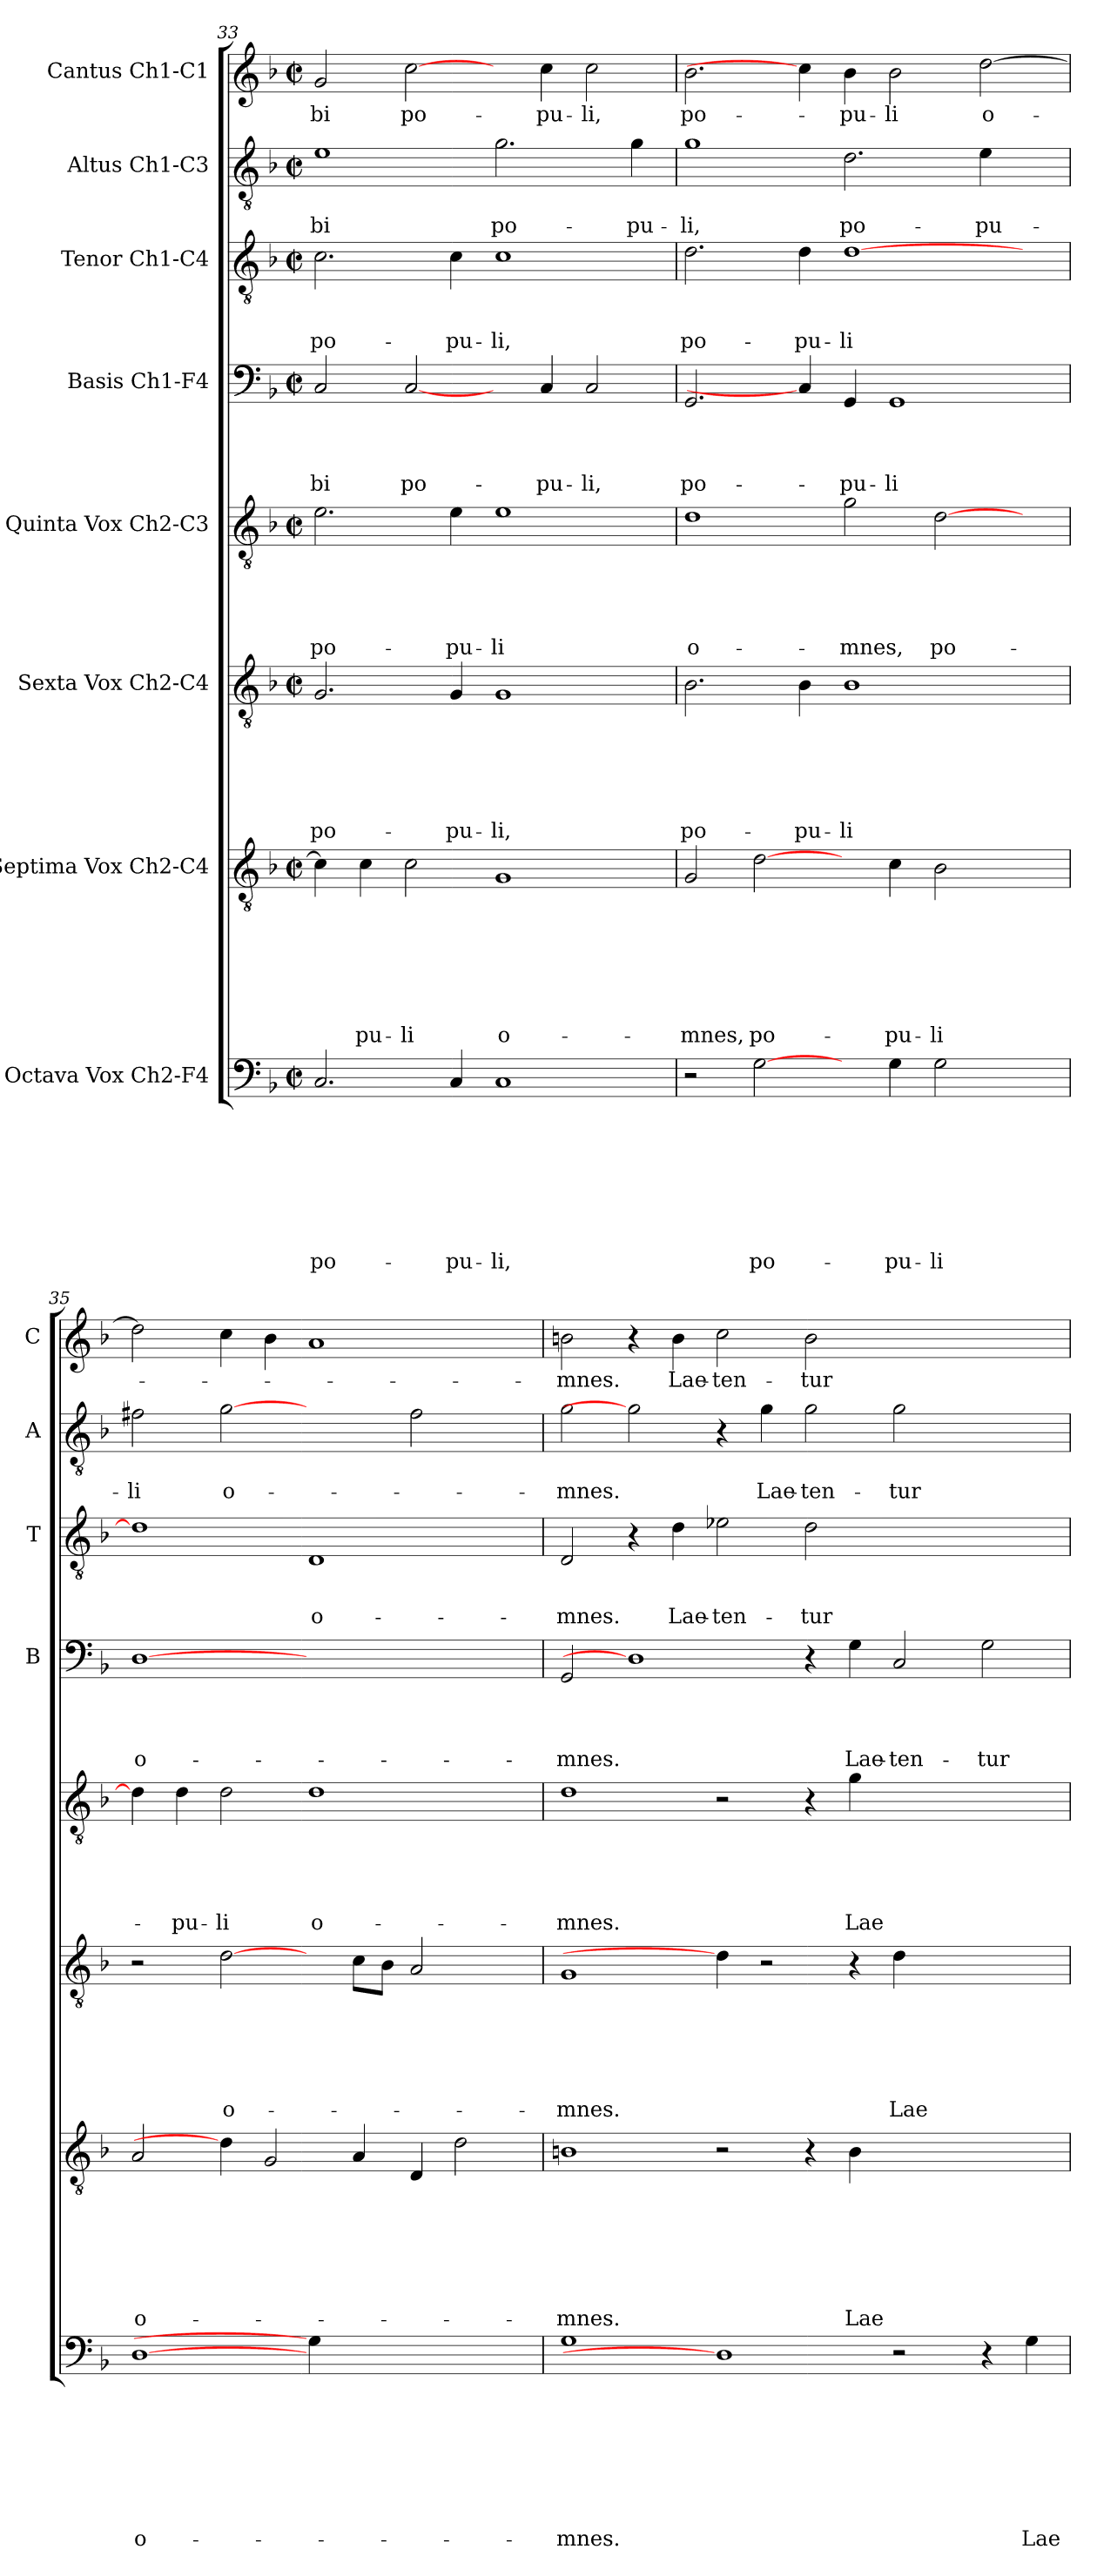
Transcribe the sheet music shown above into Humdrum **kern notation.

**kern	**text	**text	**text	**text	**text	**text	**text	**text	**kern	**text	**text	**text	**text	**text	**text	**text	**kern	**text	**text	**text	**text	**text	**text	**kern	**text	**text	**text	**text	**text	**kern	**text	**text	**text	**text	**kern	**text	**text	**text	**kern	**text	**text	**kern	**text
*part8	*part8	*part8	*part8	*part8	*part8	*part8	*part8	*part8	*part7	*part7	*part7	*part7	*part7	*part7	*part7	*part7	*part6	*part6	*part6	*part6	*part6	*part6	*part6	*part5	*part5	*part5	*part5	*part5	*part5	*part4	*part4	*part4	*part4	*part4	*part3	*part3	*part3	*part3	*part2	*part2	*part2	*part1	*part1
*staff8	*staff8	*staff8	*staff8	*staff8	*staff8	*staff8	*staff8	*staff8	*staff7	*staff7	*staff7	*staff7	*staff7	*staff7	*staff7	*staff7	*staff6	*staff6	*staff6	*staff6	*staff6	*staff6	*staff6	*staff5	*staff5	*staff5	*staff5	*staff5	*staff5	*staff4	*staff4	*staff4	*staff4	*staff4	*staff3	*staff3	*staff3	*staff3	*staff2	*staff2	*staff2	*staff1	*staff1
*I"Octava Vox Ch2-F4	*	*	*	*	*	*	*	*	*I"Septima Vox Ch2-C4	*	*	*	*	*	*	*	*I"Sexta Vox Ch2-C4	*	*	*	*	*	*	*I"Quinta Vox Ch2-C3	*	*	*	*	*	*I"Basis Ch1-F4	*	*	*	*	*I"Tenor Ch1-C4	*	*	*	*I"Altus Ch1-C3	*	*	*I"Cantus Ch1-C1	*
*	*	*	*	*	*	*	*	*	*	*	*	*	*	*	*	*	*	*	*	*	*	*	*	*	*	*	*	*	*	*I'B	*	*	*	*	*I'T	*	*	*	*I'A	*	*	*I'C	*
!!LO:PB:g=z
*clefF4	*	*	*	*	*	*	*	*	*clefGv2	*	*	*	*	*	*	*	*clefGv2	*	*	*	*	*	*	*clefGv2	*	*	*	*	*	*clefF4	*	*	*	*	*clefGv2	*	*	*	*clefGv2	*	*	*clefG2	*
*k[b-]	*	*	*	*	*	*	*	*	*k[b-]	*	*	*	*	*	*	*	*k[b-]	*	*	*	*	*	*	*k[b-]	*	*	*	*	*	*k[b-]	*	*	*	*	*k[b-]	*	*	*	*k[b-]	*	*	*k[b-]	*
*F:	*	*	*	*	*	*	*	*	*F:	*	*	*	*	*	*	*	*F:	*	*	*	*	*	*	*F:	*	*	*	*	*	*F:	*	*	*	*	*F:	*	*	*	*F:	*	*	*F:	*
*M2/2	*	*	*	*	*	*	*	*	*M2/2	*	*	*	*	*	*	*	*M2/2	*	*	*	*	*	*	*M2/2	*	*	*	*	*	*M2/2	*	*	*	*	*M2/2	*	*	*	*M2/2	*	*	*M2/2	*
*met(c|)	*	*	*	*	*	*	*	*	*met(c|)	*	*	*	*	*	*	*	*met(c|)	*	*	*	*	*	*	*met(c|)	*	*	*	*	*	*met(c|)	*	*	*	*	*met(c|)	*	*	*	*met(c|)	*	*	*met(c|)	*
=33	=33	=33	=33	=33	=33	=33	=33	=33	=33	=33	=33	=33	=33	=33	=33	=33	=33	=33	=33	=33	=33	=33	=33	=33	=33	=33	=33	=33	=33	=33	=33	=33	=33	=33	=33	=33	=33	=33	=33	=33	=33	=33	=33
!	!	!	!	!	!	!	!	!LO:LY:b	!	!	!	!	!	!	!	!	!	!	!	!	!	!	!LO:LY:b	!	!	!	!	!	!LO:LY:b	!	!	!	!	!LO:LY:b	!	!	!	!LO:LY:b	!	!	!LO:LY:b	!	!LO:LY:b
2.C/	.	.	.	.	.	.	.	po-	4c\]	.	.	.	.	.	.	.	2.G/	.	.	.	.	.	po-	2.e\	.	.	.	.	po-	2C/	.	.	.	-bi	2.c\	.	.	po-	1e	.	-bi	2g/	-bi
!	!	!	!	!	!	!	!	!	!	!	!	!	!	!	!	!LO:LY:b	!	!	!	!	!	!	!	!	!	!	!	!	!	!	!	!	!	!	!	!	!	!	!	!	!	!	!
.	.	.	.	.	.	.	.	.	4c\	.	.	.	.	.	.	-pu-	.	.	.	.	.	.	.	.	.	.	.	.	.	.	.	.	.	.	.	.	.	.	.	.	.	.	.
!	!	!	!	!	!	!	!	!	!	!	!	!	!	!	!	!LO:LY:b	!	!	!	!	!	!	!	!	!	!	!	!	!	!	!	!	!	!LO:LY:b	!	!	!	!	!	!	!	!	!LO:LY:b
.	.	.	.	.	.	.	.	.	2c\	.	.	.	.	.	.	-li	.	.	.	.	.	.	.	.	.	.	.	.	.	[2C/	.	.	.	po-	.	.	.	.	.	.	.	[2cc\	po-
!	!	!	!	!	!	!	!	!LO:LY:b	!	!	!	!	!	!	!	!	!	!	!	!	!	!	!LO:LY:b	!	!	!	!	!	!LO:LY:b	!	!	!	!	!	!	!	!	!LO:LY:b	!	!	!	!	!
4C/	.	.	.	.	.	.	.	-pu-	.	.	.	.	.	.	.	.	4G/	.	.	.	.	.	-pu-	4e\	.	.	.	.	-pu-	.	.	.	.	.	4c\	.	.	-pu-	.	.	.	.	.
!	!	!	!	!	!	!	!	!LO:LY:b	!	!	!	!	!	!	!	!LO:LY:b	!	!	!	!	!	!	!LO:LY:b	!	!	!	!	!	!LO:LY:b	!	!	!	!	!	!	!	!	!LO:LY:b	!	!	!LO:LY:b	!	!
1C	.	.	.	.	.	.	.	-li,	1G	.	.	.	.	.	.	o-	1G	.	.	.	.	.	-li,	1e	.	.	.	.	-li	4ryy	.	.	.	.	1c	.	.	-li,	2.g\	.	po-	4ryy	.
!	!	!	!	!	!	!	!	!	!	!	!	!	!	!	!	!	!	!	!	!	!	!	!	!	!	!	!	!	!	!	!	!	!	!LO:LY:b	!	!	!	!	!	!	!	!	!LO:LY:b
.	.	.	.	.	.	.	.	.	.	.	.	.	.	.	.	.	.	.	.	.	.	.	.	.	.	.	.	.	.	4C/	.	.	.	-pu-	.	.	.	.	.	.	.	4cc\	-pu-
!	!	!	!	!	!	!	!	!	!	!	!	!	!	!	!	!	!	!	!	!	!	!	!	!	!	!	!	!	!	!	!	!	!	!LO:LY:b	!	!	!	!	!	!	!	!	!LO:LY:b
.	.	.	.	.	.	.	.	.	.	.	.	.	.	.	.	.	.	.	.	.	.	.	.	.	.	.	.	.	.	2C/	.	.	.	-li,	.	.	.	.	.	.	.	2cc\	-li,
!	!	!	!	!	!	!	!	!	!	!	!	!	!	!	!	!	!	!	!	!	!	!	!	!	!	!	!	!	!	!	!	!	!	!	!	!	!	!	!	!	!LO:LY:b	!	!
.	.	.	.	.	.	.	.	.	.	.	.	.	.	.	.	.	.	.	.	.	.	.	.	.	.	.	.	.	.	.	.	.	.	.	.	.	.	.	4g\	.	-pu-	.	.
=34	=34	=34	=34	=34	=34	=34	=34	=34	=34	=34	=34	=34	=34	=34	=34	=34	=34	=34	=34	=34	=34	=34	=34	=34	=34	=34	=34	=34	=34	=34	=34	=34	=34	=34	=34	=34	=34	=34	=34	=34	=34	=34	=34
!	!	!	!	!	!	!	!	!	!	!	!	!	!	!	!	!LO:LY:b	!	!	!	!	!	!	!LO:LY:b	!	!	!	!	!	!LO:LY:b	!	!	!	!	!LO:LY:b	!	!	!	!LO:LY:b	!	!	!LO:LY:b	!	!LO:LY:b
2r	.	.	.	.	.	.	.	.	2G/	.	.	.	.	.	.	-mnes,	2.B-\	.	.	.	.	.	po-	1d	.	.	.	.	o-	2.GG/	.	.	.	po-	2.d\	.	.	po-	1g	.	-li,	2.b-\	po-
!	!	!	!	!	!	!	!	!LO:LY:b	!	!	!	!	!	!	!	!LO:LY:b	!	!	!	!	!	!	!	!	!	!	!	!	!	!	!	!	!	!	!	!	!	!	!	!	!	!	!
[2G\	.	.	.	.	.	.	.	po-	[2d\	.	.	.	.	.	.	po-	.	.	.	.	.	.	.	.	.	.	.	.	.	.	.	.	.	.	.	.	.	.	.	.	.	.	.
!	!	!	!	!	!	!	!	!	!	!	!	!	!	!	!	!	!	!	!	!	!	!	!LO:LY:b	!	!	!	!	!	!	!	!	!	!	!	!	!	!	!LO:LY:b	!	!	!	!	!
.	.	.	.	.	.	.	.	.	.	.	.	.	.	.	.	.	4B-\	.	.	.	.	.	-pu-	.	.	.	.	.	.	4C/]	.	.	.	.	4d\	.	.	-pu-	.	.	.	4cc\]	.
!	!	!	!	!	!	!	!	!	!	!	!	!	!	!	!	!	!	!	!	!	!	!	!LO:LY:b	!	!	!	!	!	!LO:LY:b	!	!	!	!	!LO:LY:b	!	!	!	!LO:LY:b	!	!	!LO:LY:b	!	!LO:LY:b
4ryy	.	.	.	.	.	.	.	.	4ryy	.	.	.	.	.	.	.	1B-	.	.	.	.	.	-li	2g\	.	.	.	.	-mnes,	4GG/	.	.	.	-pu-	[1d	.	.	-li	2.d\	.	po-	4b-\	-pu-
!	!	!	!	!	!	!	!	!LO:LY:b	!	!	!	!	!	!	!	!LO:LY:b	!	!	!	!	!	!	!	!	!	!	!	!	!	!	!	!	!	!LO:LY:b	!	!	!	!	!	!	!	!	!LO:LY:b
4G\	.	.	.	.	.	.	.	-pu-	4c\	.	.	.	.	.	.	-pu-	.	.	.	.	.	.	.	.	.	.	.	.	.	1GG	.	.	.	-li	.	.	.	.	.	.	.	2b-\	-li
!	!	!	!	!	!	!	!	!LO:LY:b	!	!	!	!	!	!	!	!LO:LY:b	!	!	!	!	!	!	!	!	!	!	!	!	!LO:LY:b	!	!	!	!	!	!	!	!	!	!	!	!	!	!
2G\	.	.	.	.	.	.	.	-li	2B-\	.	.	.	.	.	.	-li	.	.	.	.	.	.	.	[2d\	.	.	.	.	po-	.	.	.	.	.	.	.	.	.	.	.	.	.	.
!	!	!	!	!	!	!	!	!	!	!	!	!	!	!	!	!	!	!	!	!	!	!	!	!	!	!	!	!	!	!	!	!	!	!	!	!	!	!	!	!	!LO:LY:b	!	!LO:LY:b
.	.	.	.	.	.	.	.	.	.	.	.	.	.	.	.	.	.	.	.	.	.	.	.	.	.	.	.	.	.	.	.	.	.	.	.	.	.	.	4e\	.	-pu-	[2dd\	o-
4ryy	.	.	.	.	.	.	.	.	4ryy	.	.	.	.	.	.	.	4ryy	.	.	.	.	.	.	4ryy	.	.	.	.	.	.	.	.	.	.	4ryy	.	.	.	4ryy	.	.	.	.
=35	=35	=35	=35	=35	=35	=35	=35	=35	=35	=35	=35	=35	=35	=35	=35	=35	=35	=35	=35	=35	=35	=35	=35	=35	=35	=35	=35	=35	=35	=35	=35	=35	=35	=35	=35	=35	=35	=35	=35	=35	=35	=35	=35
!	!	!	!	!	!	!	!	!LO:LY:b	!	!	!	!	!	!	!	!LO:LY:b	!	!	!	!	!	!	!	!	!	!	!	!	!	!	!	!	!	!LO:LY:b	!	!	!	!	!	!	!LO:LY:b	!	!
[1D	.	.	.	.	.	.	.	o-	2A/	.	.	.	.	.	.	o-	2r	.	.	.	.	.	.	4d\]	.	.	.	.	.	[1D	.	.	.	o-	1d]	.	.	.	2f#X\	.	-li	2dd\]	.
!	!	!	!	!	!	!	!	!	!	!	!	!	!	!	!	!	!	!	!	!	!	!	!	!	!	!	!	!	!LO:LY:b	!	!	!	!	!	!	!	!	!	!	!	!	!	!
.	.	.	.	.	.	.	.	.	.	.	.	.	.	.	.	.	.	.	.	.	.	.	.	4d\	.	.	.	.	-pu-	.	.	.	.	.	.	.	.	.	.	.	.	.	.
!	!	!	!	!	!	!	!	!	!	!	!	!	!	!	!	!	!	!	!	!	!	!	!LO:LY:b	!	!	!	!	!	!LO:LY:b	!	!	!	!	!	!	!	!	!	!	!	!LO:LY:b	!	!
.	.	.	.	.	.	.	.	.	4d\]	.	.	.	.	.	.	.	[2d\	.	.	.	.	.	o-	2d\	.	.	.	.	-li	.	.	.	.	.	.	.	.	.	[2g	.	o-	4cc\	.
.	.	.	.	.	.	.	.	.	2G/	.	.	.	.	.	.	.	.	.	.	.	.	.	.	.	.	.	.	.	.	.	.	.	.	.	.	.	.	.	.	.	.	4b-\	.
!	!	!	!	!	!	!	!	!	!	!	!	!	!	!	!	!	!	!	!	!	!	!	!	!	!	!	!	!	!LO:LY:b	!	!	!	!	!	!	!	!	!LO:LY:b	!	!	!	!	!
4G\]	.	.	.	.	.	.	.	.	.	.	.	.	.	.	.	.	4ryy	.	.	.	.	.	.	1d	.	.	.	.	o-	1ryy	.	.	.	.	1D	.	.	o-	2ryy	.	.	1a	.
1ryy	.	.	.	.	.	.	.	.	4A/	.	.	.	.	.	.	.	8c\L	.	.	.	.	.	.	.	.	.	.	.	.	.	.	.	.	.	.	.	.	.	.	.	.	.	.
.	.	.	.	.	.	.	.	.	.	.	.	.	.	.	.	.	8B-\J	.	.	.	.	.	.	.	.	.	.	.	.	.	.	.	.	.	.	.	.	.	.	.	.	.	.
.	.	.	.	.	.	.	.	.	4D/	.	.	.	.	.	.	.	2A/	.	.	.	.	.	.	.	.	.	.	.	.	.	.	.	.	.	.	.	.	.	2f#\	.	.	.	.
.	.	.	.	.	.	.	.	.	2d\	.	.	.	.	.	.	.	.	.	.	.	.	.	.	.	.	.	.	.	.	.	.	.	.	.	.	.	.	.	.	.	.	.	.
.	.	.	.	.	.	.	.	.	.	.	.	.	.	.	.	.	4ryy	.	.	.	.	.	.	4ryy	.	.	.	.	.	4ryy	.	.	.	.	4ryy	.	.	.	4ryy	.	.	4ryy	.
=36	=36	=36	=36	=36	=36	=36	=36	=36	=36	=36	=36	=36	=36	=36	=36	=36	=36	=36	=36	=36	=36	=36	=36	=36	=36	=36	=36	=36	=36	=36	=36	=36	=36	=36	=36	=36	=36	=36	=36	=36	=36	=36	=36
!	!	!	!	!	!	!	!	!LO:LY:b	!	!	!	!	!	!	!	!LO:LY:b	!	!	!	!	!	!	!LO:LY:b	!	!	!	!	!	!LO:LY:b	!	!	!	!	!LO:LY:b	!	!	!	!LO:LY:b	!	!	!LO:LY:b	!	!LO:LY:b
1G	.	.	.	.	.	.	.	-mnes.	1Bn	.	.	.	.	.	.	-mnes.	1G	.	.	.	.	.	-mnes.	1d	.	.	.	.	-mnes.	2GG/	.	.	.	-mnes.	2D/	.	.	-mnes.	2g\	.	-mnes.	2bn\	-mnes.
.	.	.	.	.	.	.	.	.	.	.	.	.	.	.	.	.	.	.	.	.	.	.	.	.	.	.	.	.	.	1D]	.	.	.	.	4r	.	.	.	2g]	.	.	4r	.
!	!	!	!	!	!	!	!	!	!	!	!	!	!	!	!	!	!	!	!	!	!	!	!	!	!	!	!	!	!	!	!	!	!	!	!	!	!	!LO:LY:b	!	!	!	!	!LO:LY:b
.	.	.	.	.	.	.	.	.	.	.	.	.	.	.	.	.	.	.	.	.	.	.	.	.	.	.	.	.	.	.	.	.	.	.	4d\	.	.	Lae-	.	.	.	4b\	Lae-
!	!	!	!	!	!	!	!	!	!	!	!	!	!	!	!	!	!	!	!	!	!	!	!	!	!	!	!	!	!	!	!	!	!	!	!	!	!	!LO:LY:b	!	!	!	!	!LO:LY:b
1D]	.	.	.	.	.	.	.	.	2r	.	.	.	.	.	.	.	4d\]	.	.	.	.	.	.	2r	.	.	.	.	.	.	.	.	.	.	2e-X\	.	.	-ten-	4r	.	.	2cc\	-ten-
!	!	!	!	!	!	!	!	!	!	!	!	!	!	!	!	!	!	!	!	!	!	!	!	!	!	!	!	!	!	!	!	!	!	!	!	!	!	!	!	!	!LO:LY:b	!	!
.	.	.	.	.	.	.	.	.	.	.	.	.	.	.	.	.	2r	.	.	.	.	.	.	.	.	.	.	.	.	.	.	.	.	.	.	.	.	.	4g\	.	Lae-	.	.
!	!	!	!	!	!	!	!	!	!	!	!	!	!	!	!	!	!	!	!	!	!	!	!	!	!	!	!	!	!	!	!	!	!	!	!	!	!	!LO:LY:b	!	!	!LO:LY:b	!	!LO:LY:b
.	.	.	.	.	.	.	.	.	4r	.	.	.	.	.	.	.	.	.	.	.	.	.	.	4r	.	.	.	.	.	4r	.	.	.	.	2d\	.	.	-tur	2g\	.	-ten-	2b\	-tur
!	!	!	!	!	!	!	!	!	!	!	!	!	!	!	!	!LO:LY:b	!	!	!	!	!	!	!	!	!	!	!	!	!LO:LY:b	!	!	!	!	!LO:LY:b	!	!	!	!	!	!	!	!	!
.	.	.	.	.	.	.	.	.	4B\	.	.	.	.	.	.	Lae-	4r	.	.	.	.	.	.	4g\	.	.	.	.	Lae-	4G\	.	.	.	Lae-	.	.	.	.	.	.	.	.	.
!	!	!	!	!	!	!	!	!	!	!	!	!	!	!	!	!	!	!	!	!	!	!	!LO:LY:b	!	!	!	!	!	!	!	!	!	!	!LO:LY:b	!	!	!	!	!	!	!LO:LY:b	!	!
2r	.	.	.	.	.	.	.	.	1ryy	.	.	.	.	.	.	.	4d\	.	.	.	.	.	Lae-	1ryy	.	.	.	.	.	2C/	.	.	.	-ten-	1ryy	.	.	.	2g\	.	-tur	1ryy	.
.	.	.	.	.	.	.	.	.	.	.	.	.	.	.	.	.	2.ryy	.	.	.	.	.	.	.	.	.	.	.	.	.	.	.	.	.	.	.	.	.	.	.	.	.	.
!	!	!	!	!	!	!	!	!	!	!	!	!	!	!	!	!	!	!	!	!	!	!	!	!	!	!	!	!	!	!	!	!	!	!LO:LY:b	!	!	!	!	!	!	!	!	!
4r	.	.	.	.	.	.	.	.	.	.	.	.	.	.	.	.	.	.	.	.	.	.	.	.	.	.	.	.	.	2G\	.	.	.	-tur	.	.	.	.	2ryy	.	.	.	.
!	!	!	!	!	!	!	!	!LO:LY:b	!	!	!	!	!	!	!	!	!	!	!	!	!	!	!	!	!	!	!	!	!	!	!	!	!	!	!	!	!	!	!	!	!	!	!
4G\	.	.	.	.	.	.	.	Lae-	.	.	.	.	.	.	.	.	.	.	.	.	.	.	.	.	.	.	.	.	.	.	.	.	.	.	.	.	.	.	.	.	.	.	.
=	=	=	=	=	=	=	=	=	=	=	=	=	=	=	=	=	=	=	=	=	=	=	=	=	=	=	=	=	=	=	=	=	=	=	=	=	=	=	=	=	=	=	=
*-	*-	*-	*-	*-	*-	*-	*-	*-	*-	*-	*-	*-	*-	*-	*-	*-	*-	*-	*-	*-	*-	*-	*-	*-	*-	*-	*-	*-	*-	*-	*-	*-	*-	*-	*-	*-	*-	*-	*-	*-	*-	*-	*-
